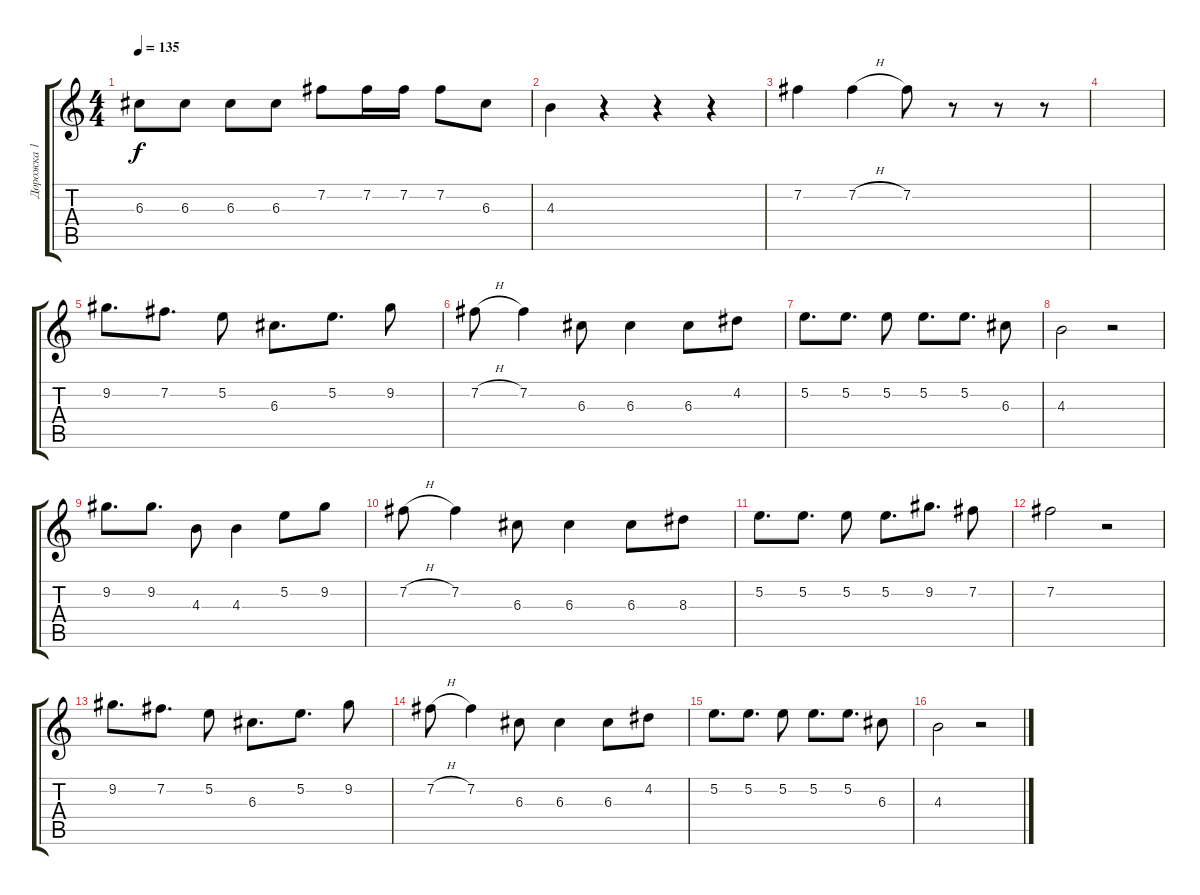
\track ("Дорожка 1" "Дорожка 1") {instrument electricguitarjazz}
\staff {score tabs}
\tuning (E4 B3 G3 D3 A2 E2) {hide}
\ts (4 4)
\tempo 135
\clef g2
\ks c
6.3.8{dy f} 6.3.8 6.3.8 6.3.8 7.2.8 7.2.16 7.2.16 7.2.8 6.3.8 |
4.3.4 r.4 r.4 r.4 |
7.2.4 7.2{h}.4 7.2.8 r.8 r.8 r.8 |
|
9.2.8{d} 7.2.8{d} 5.2.8 6.3.8{d} 5.2.8{d} 9.2.8 |
7.2{h}.8 7.2.4 6.3.8 6.3.4 6.3.8 4.2.8 |
5.2.8{d} 5.2.8{d} 5.2.8 5.2.8{d} 5.2.8{d} 6.3.8 |
4.3.2 r.2 |
9.2.8{d} 9.2.8{d} 4.3.8 4.3.4 5.2.8 9.2.8 |
7.2{h}.8 7.2.4 6.3.8 6.3.4 6.3.8 8.3.8 |
5.2.8{d} 5.2.8{d} 5.2.8 5.2.8{d} 9.2.8{d} 7.2.8 |
7.2.2 r.2 |
9.2.8{d} 7.2.8{d} 5.2.8 6.3.8{d} 5.2.8{d} 9.2.8 |
7.2{h}.8 7.2.4 6.3.8 6.3.4 6.3.8 4.2.8 |
5.2.8{d} 5.2.8{d} 5.2.8 5.2.8{d} 5.2.8{d} 6.3.8 |
4.3.2 r.2
